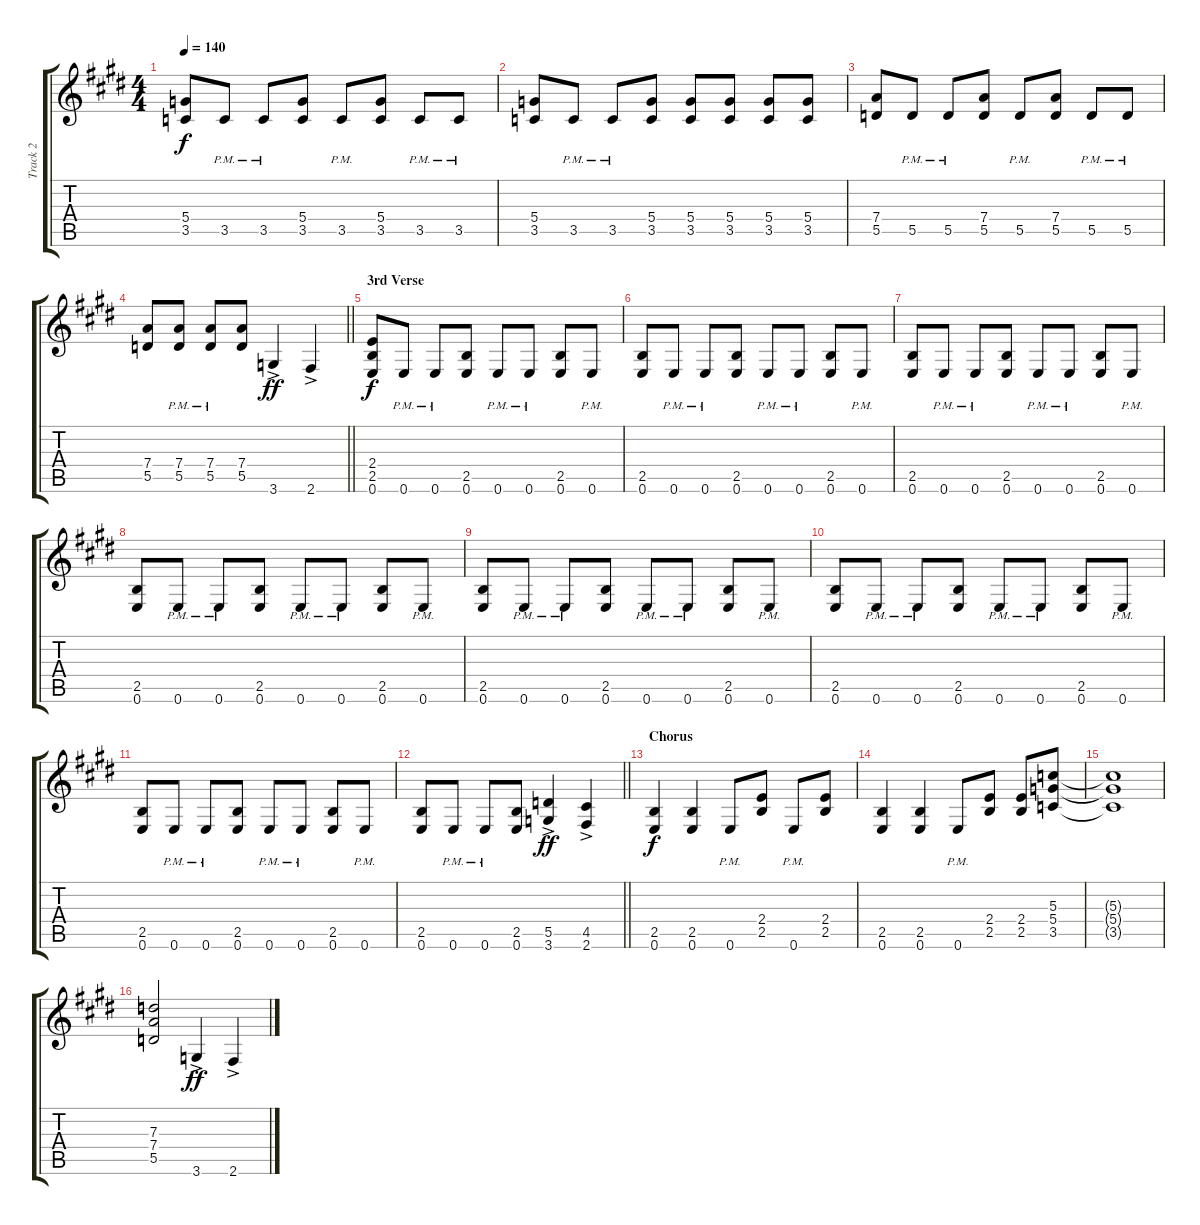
\track ("Track 2" "Track 2") {instrument distortionguitar}
\staff {score tabs}
\tuning (E4 B3 G3 D3 A2 E2) {hide}
\ts (4 4)
\tempo 140
\clef g2
\ks e
(5.4 3.5).8{dy f} 3.5{pm}.8 3.5{pm}.8 (5.4 3.5).8 3.5{pm}.8 (5.4 3.5).8 3.5{pm}.8 3.5{pm}.8 |
(5.4 3.5).8 3.5{pm}.8 3.5{pm}.8 (5.4 3.5).8 (5.4 3.5).8 (5.4 3.5).8 (5.4 3.5).8 (5.4 3.5).8 |
(7.4 5.5).8 5.5{pm}.8 5.5{pm}.8 (7.4 5.5).8 5.5{pm}.8 (7.4 5.5).8 5.5{pm}.8 5.5{pm}.8 |
\barLineRight lightlight
(7.4 5.5).8 (7.4 5.5{pm}).8 (7.4 5.5{pm}).8 (7.4 5.5).8 3.6{ac}.4{dy ff} 2.6{ac}.4 |
\section ("" "3rd Verse")
(2.4 2.5 0.6).8{dy f} 0.6{pm}.8 0.6{pm}.8 (2.5 0.6).8 0.6{pm}.8 0.6{pm}.8 (2.5 0.6).8 0.6{pm}.8 |
(2.5 0.6).8 0.6{pm}.8 0.6{pm}.8 (2.5 0.6).8 0.6{pm}.8 0.6{pm}.8 (2.5 0.6).8 0.6{pm}.8 |
(2.5 0.6).8 0.6{pm}.8 0.6{pm}.8 (2.5 0.6).8 0.6{pm}.8 0.6{pm}.8 (2.5 0.6).8 0.6{pm}.8 |
(2.5 0.6).8 0.6{pm}.8 0.6{pm}.8 (2.5 0.6).8 0.6{pm}.8 0.6{pm}.8 (2.5 0.6).8 0.6{pm}.8 |
(2.5 0.6).8 0.6{pm}.8 0.6{pm}.8 (2.5 0.6).8 0.6{pm}.8 0.6{pm}.8 (2.5 0.6).8 0.6{pm}.8 |
(2.5 0.6).8 0.6{pm}.8 0.6{pm}.8 (2.5 0.6).8 0.6{pm}.8 0.6{pm}.8 (2.5 0.6).8 0.6{pm}.8 |
(2.5 0.6).8 0.6{pm}.8 0.6{pm}.8 (2.5 0.6).8 0.6{pm}.8 0.6{pm}.8 (2.5 0.6).8 0.6{pm}.8 |
\barLineRight lightlight
(2.5 0.6).8 0.6{pm}.8 0.6{pm}.8 (2.5 0.6).8 (5.5 3.6{ac}).4{dy ff} (4.5{ac} 2.6).4 |
\section ("" "Chorus")
(2.5 0.6).4{dy f} (2.5 0.6).4 0.6{pm}.8 (2.4 2.5).8 0.6{pm}.8 (2.4 2.5).8 |
(2.5 0.6).4 (2.5 0.6).4 0.6{pm}.8 (2.4 2.5).8 (2.4 2.5).8 (5.3 5.4 3.5).8 |
(5.3{t} 5.4{t} 3.5{t}).1 |
(7.3 7.4 5.5).2 3.6{ac}.4{dy ff} 2.6{ac}.4
